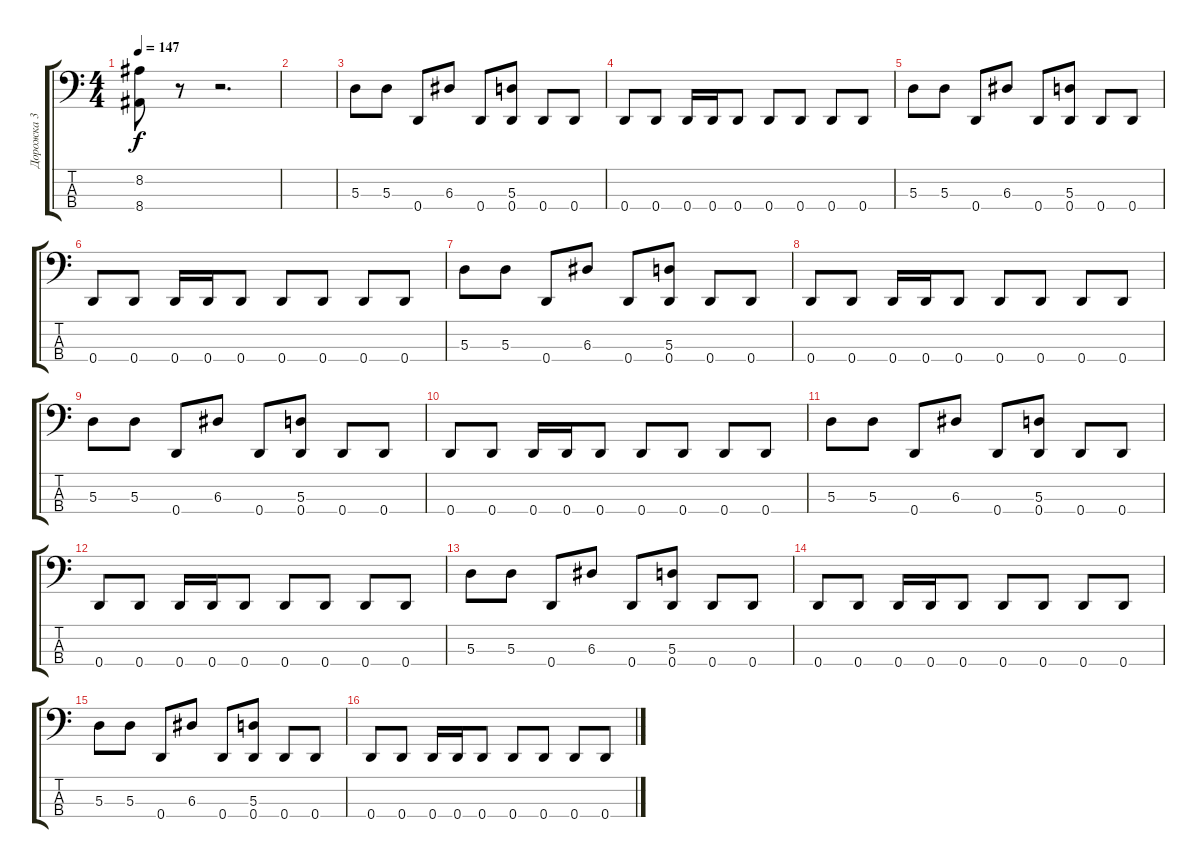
\track ("Дорожка 3" "Дорожка 3") {instrument electricbasspick}
\staff {score tabs}
\tuning (G2 D2 A1 D1) {hide}
\ts (4 4)
\tempo 147
\clef f4
\ks c
(8.2 8.4).8{dy f} r.8 r.2{d} |
|
5.3.8 5.3.8 0.4.8 6.3.8 0.4.8 (5.3 0.4).8 0.4.8 0.4.8 |
0.4.8 0.4.8 0.4.16 0.4.16 0.4.8 0.4.8 0.4.8 0.4.8 0.4.8 |
5.3.8 5.3.8 0.4.8 6.3.8 0.4.8 (5.3 0.4).8 0.4.8 0.4.8 |
0.4.8 0.4.8 0.4.16 0.4.16 0.4.8 0.4.8 0.4.8 0.4.8 0.4.8 |
5.3.8 5.3.8 0.4.8 6.3.8 0.4.8 (5.3 0.4).8 0.4.8 0.4.8 |
0.4.8 0.4.8 0.4.16 0.4.16 0.4.8 0.4.8 0.4.8 0.4.8 0.4.8 |
5.3.8 5.3.8 0.4.8 6.3.8 0.4.8 (5.3 0.4).8 0.4.8 0.4.8 |
0.4.8 0.4.8 0.4.16 0.4.16 0.4.8 0.4.8 0.4.8 0.4.8 0.4.8 |
5.3.8 5.3.8 0.4.8 6.3.8 0.4.8 (5.3 0.4).8 0.4.8 0.4.8 |
0.4.8 0.4.8 0.4.16 0.4.16 0.4.8 0.4.8 0.4.8 0.4.8 0.4.8 |
5.3.8 5.3.8 0.4.8 6.3.8 0.4.8 (5.3 0.4).8 0.4.8 0.4.8 |
0.4.8 0.4.8 0.4.16 0.4.16 0.4.8 0.4.8 0.4.8 0.4.8 0.4.8 |
5.3.8 5.3.8 0.4.8 6.3.8 0.4.8 (5.3 0.4).8 0.4.8 0.4.8 |
0.4.8 0.4.8 0.4.16 0.4.16 0.4.8 0.4.8 0.4.8 0.4.8 0.4.8
